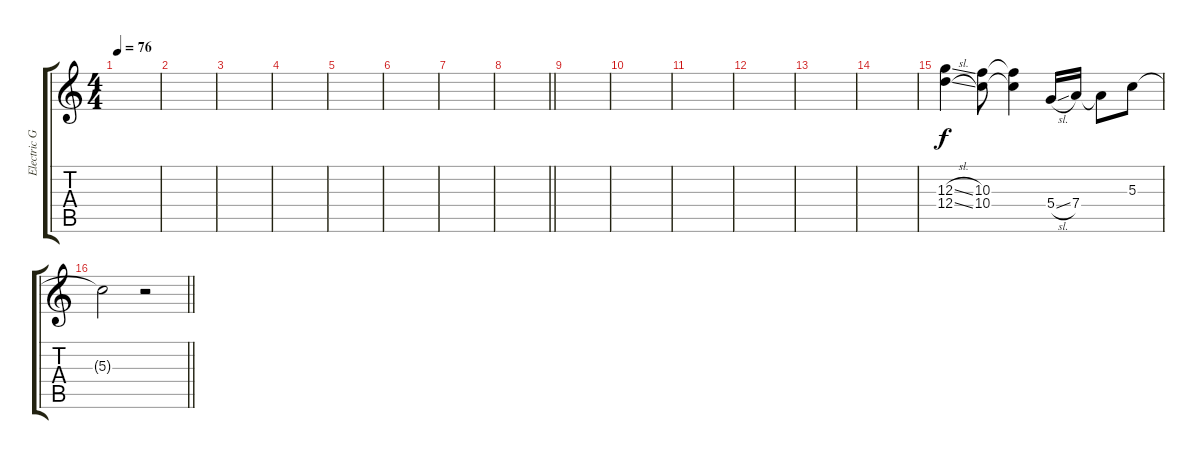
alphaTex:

\track ("Electric Guitar" "Electric G") {instrument electricguitarclean}
\staff {score tabs}
\tuning (E4 B3 G3 D3 A2 E2) {hide}
\ts (4 4)
\tempo 76
\clef g2
\ks c
|
|
|
|
|
|
|
\barLineRight lightlight
|
|
|
|
|
|
|
(12.3{sl} 12.4{sl}).4 (10.3 10.4).8 (10.3{t} 10.4{t}).4 5.4{sl}.16 7.4.16 7.4{t}.8 5.3.8 |
\barLineRight lightlight
5.3{t}.2 r.2
